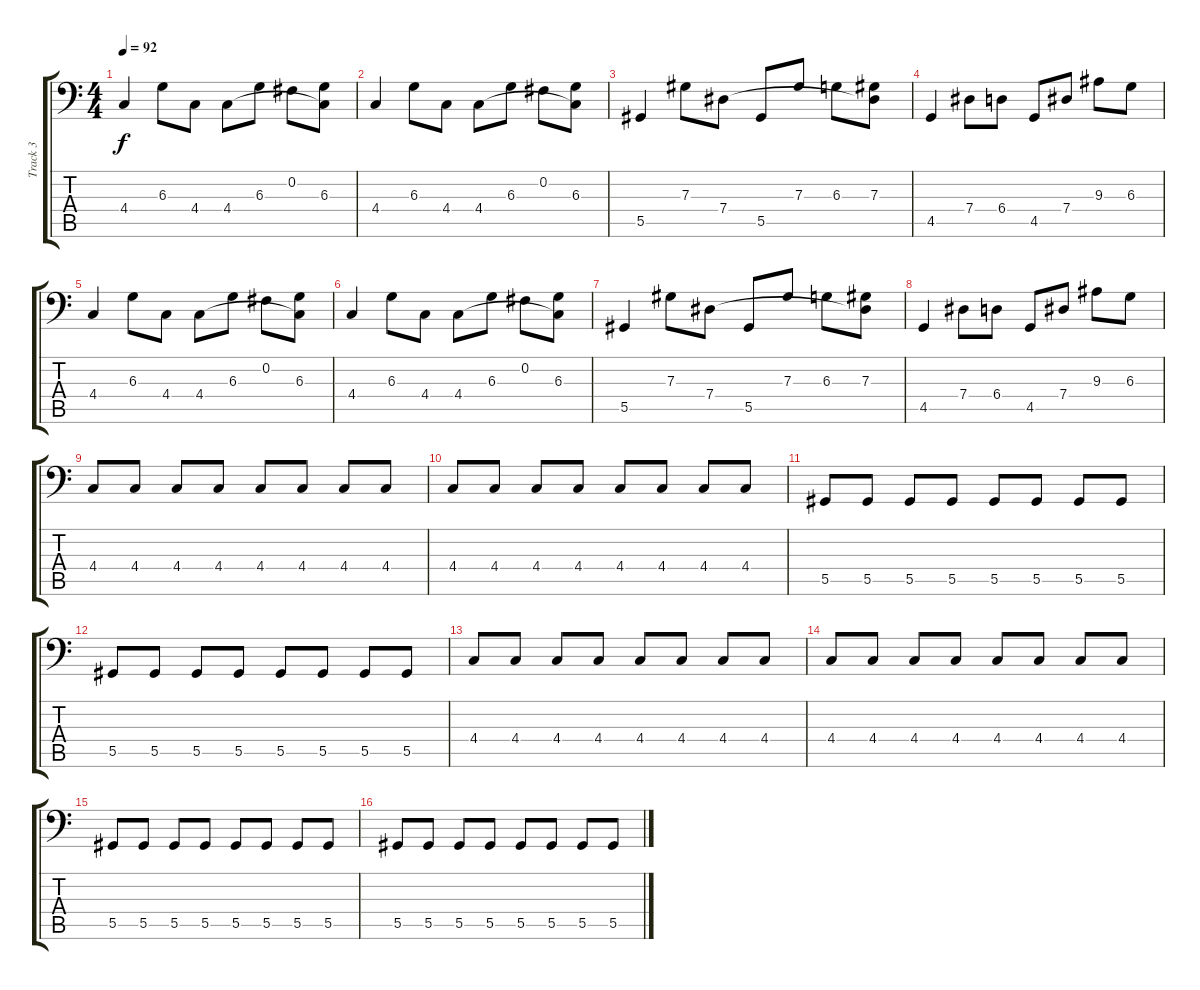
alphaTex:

\track ("Track 3" "Track 3") {instrument electricbassfinger}
\staff {score tabs}
\tuning (B2 Gb2 Db2 Ab1 Eb1 Bb0) {hide}
\ts (4 4)
\tempo 92
\clef f4
\ks c
4.4.4{dy f} 6.3.8 4.4.8 4.4.8 6.3.8 0.2.8 (6.3 4.4{t}).8 |
4.4.4 6.3.8 4.4.8 4.4.8 6.3.8 0.2.8 (6.3 4.4{t}).8 |
5.5.4 7.3.8 7.4.8 5.5.8 7.3.8 6.3.8 (7.3 7.4{t}).8 |
4.5.4 7.4.8 6.4.8 4.5.8 7.4.8 9.3.8 6.3.8 |
4.4.4 6.3.8 4.4.8 4.4.8 6.3.8 0.2.8 (6.3 4.4{t}).8 |
4.4.4 6.3.8 4.4.8 4.4.8 6.3.8 0.2.8 (6.3 4.4{t}).8 |
5.5.4 7.3.8 7.4.8 5.5.8 7.3.8 6.3.8 (7.3 7.4{t}).8 |
4.5.4 7.4.8 6.4.8 4.5.8 7.4.8 9.3.8 6.3.8 |
4.4.8 4.4.8 4.4.8 4.4.8 4.4.8 4.4.8 4.4.8 4.4.8 |
4.4.8 4.4.8 4.4.8 4.4.8 4.4.8 4.4.8 4.4.8 4.4.8 |
5.5.8 5.5.8 5.5.8 5.5.8 5.5.8 5.5.8 5.5.8 5.5.8 |
5.5.8 5.5.8 5.5.8 5.5.8 5.5.8 5.5.8 5.5.8 5.5.8 |
4.4.8 4.4.8 4.4.8 4.4.8 4.4.8 4.4.8 4.4.8 4.4.8 |
4.4.8 4.4.8 4.4.8 4.4.8 4.4.8 4.4.8 4.4.8 4.4.8 |
5.5.8 5.5.8 5.5.8 5.5.8 5.5.8 5.5.8 5.5.8 5.5.8 |
5.5.8 5.5.8 5.5.8 5.5.8 5.5.8 5.5.8 5.5.8 5.5.8
